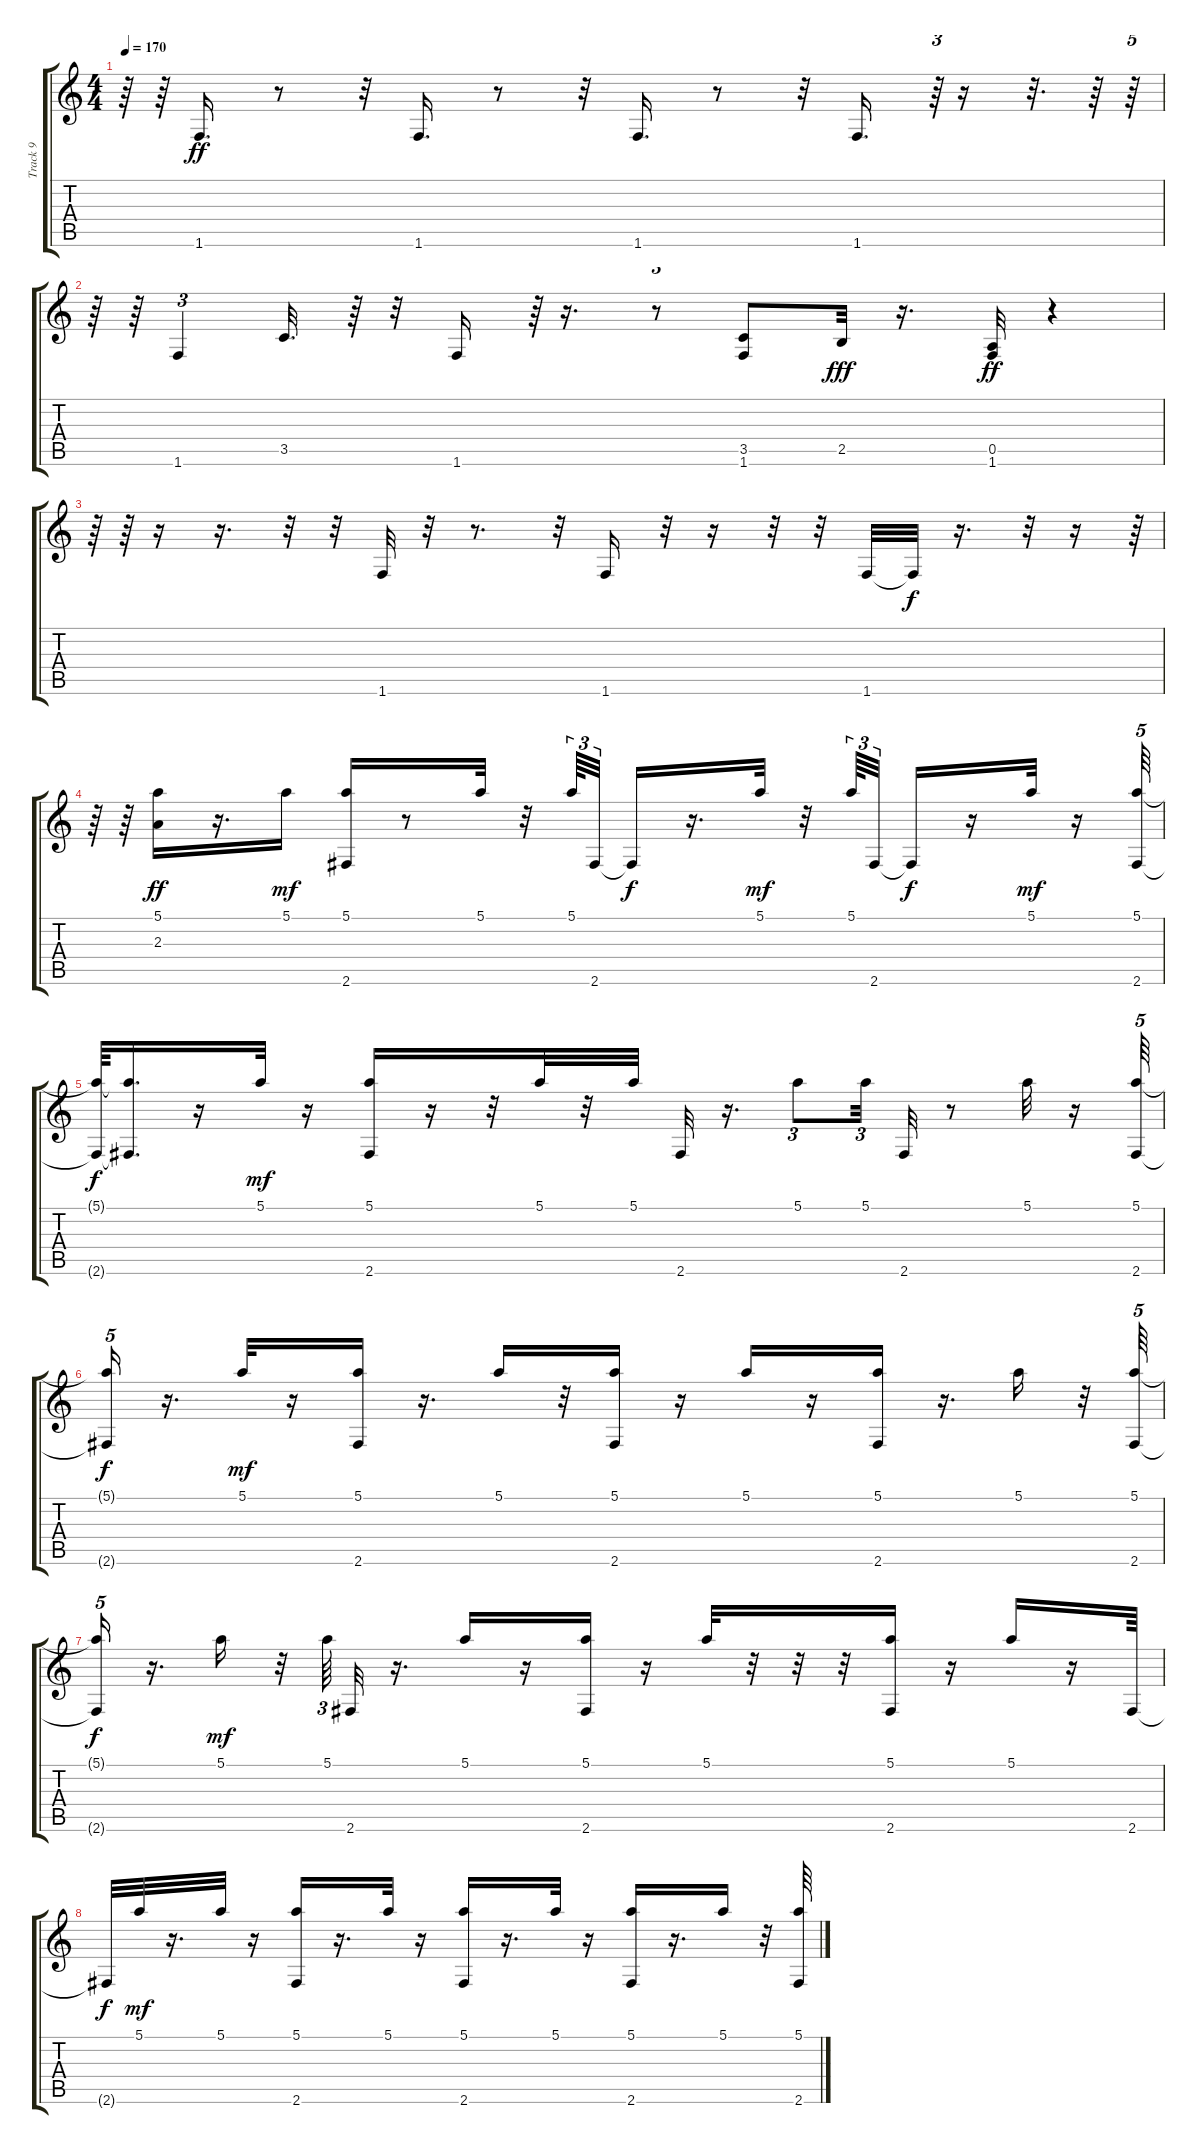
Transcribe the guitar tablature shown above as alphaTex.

\track ("Track 9" "Track 9") {instrument acousticguitarsteel}
\staff {score tabs}
\tuning (E4 B3 G3 D3 A2 E2) {hide}
\ts (4 4)
\tempo 170
\clef g2
\ks c
r.64{dy ff} r.64 1.6.16{d} r.8 r.32 1.6.16{d} r.8 r.32 1.6.16{d} r.8 r.32 1.6.16{d} r.64{tu (3 2)} r.16 r.32{d} r.64 r.64{tu (5 4)} |
r.64 r.64 1.6.4{tu (3 2)} 3.5.32{d} r.64 r.32 1.6.16 r.64{tu (3 2)} r.16{d} r.8{tu (3 2)} (3.5 1.6).8 2.5.32{dy fff} r.16{d} (0.5 1.6).32{dy ff} r.4{tu (5 4)} |
r.64 r.64 r.16 r.16{d} r.32 r.32 1.6.32 r.32 r.8{d} r.32 1.6.16 r.32 r.16 r.32 r.32 1.6.32 1.6{t}.32{dy f} r.16{d} r.32 r.16 r.64{tu (5 4)} |
r.64 r.64 (5.1 2.3).16{dy ff} r.16{d} 5.1.16{dy mf} (5.1 2.6).16 r.8 5.1.32 r.32 5.1.64{tu (3 2)} 2.6.32{tu (3 2)} 2.6{t}.16{dy f} r.16{d} 5.1.32{dy mf} r.32 5.1.64{tu (3 2)} 2.6.32{tu (3 2)} 2.6{t}.16{dy f} r.16 5.1.32{dy mf} r.16 (5.1 2.6).64{tu (5 4)} |
(5.1{t} 2.6{t}).64{dy f} (5.1{t} 2.6{t}).16{d} r.16 5.1.32{dy mf} r.16 (5.1 2.6).16 r.16 r.32 5.1.32 r.32 5.1.32 2.6.32 r.16{d} 5.1.8{tu (3 2)} 5.1.32{tu (3 2)} 2.6.32 r.8 5.1.32 r.16 (5.1 2.6).64{tu (5 4)} |
(5.1{t} 2.6{t}).16{tu (5 4) dy f} r.16{d} 5.1.32{dy mf} r.16 (5.1 2.6).16 r.16{d} 5.1.16 r.32 (5.1 2.6).16 r.16 5.1.16 r.16 (5.1 2.6).16 r.16{d} 5.1.16 r.32 (5.1 2.6).64{tu (5 4)} |
(5.1{t} 2.6{t}).16{tu (5 4) dy f} r.16{d} 5.1.16{dy mf} r.32 5.1.64{tu (3 2)} 2.6.32 r.16{d} 5.1.16 r.16 (5.1 2.6).16 r.16 5.1.32 r.32 r.32 r.32 (5.1 2.6).16 r.16 5.1.16 r.16 2.6.64 |
2.6{t}.32{dy f} 5.1.32{dy mf} r.16{d} 5.1.32 r.16 (5.1 2.6).16 r.16{d} 5.1.32 r.16 (5.1 2.6).16 r.16{d} 5.1.32 r.16 (5.1 2.6).16 r.16{d} 5.1.16 r.32 (5.1 2.6).64
